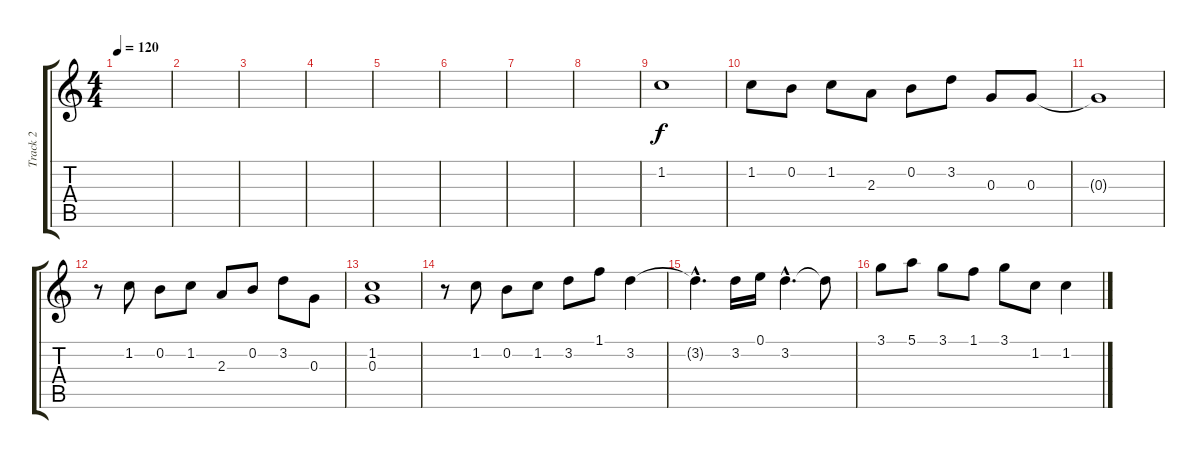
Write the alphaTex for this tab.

\track ("Track 2" "Track 2") {instrument overdrivenguitar}
\staff {score tabs}
\tuning (E4 B3 G3 D3 A2 E2) {hide}
\ts (4 4)
\tempo 120
\clef g2
\ks c
|
|
|
|
|
|
|
|
1.2.1 |
1.2.8 0.2.8 1.2.8 2.3.8 0.2.8 3.2.8 0.3.8 0.3.8 |
0.3{t}.1 |
r.8 1.2.8 0.2.8 1.2.8 2.3.8 0.2.8 3.2.8 0.3.8 |
(1.2 0.3).1 |
r.8 1.2.8 0.2.8 1.2.8 3.2.8 1.1.8 3.2.4 |
3.2{hac t}.4{d} 3.2.16 0.1.16 3.2{hac}.4{d} 3.2{t}.8 |
3.1.8 5.1.8 3.1.8 1.1.8 3.1.8 1.2.8 1.2.4
